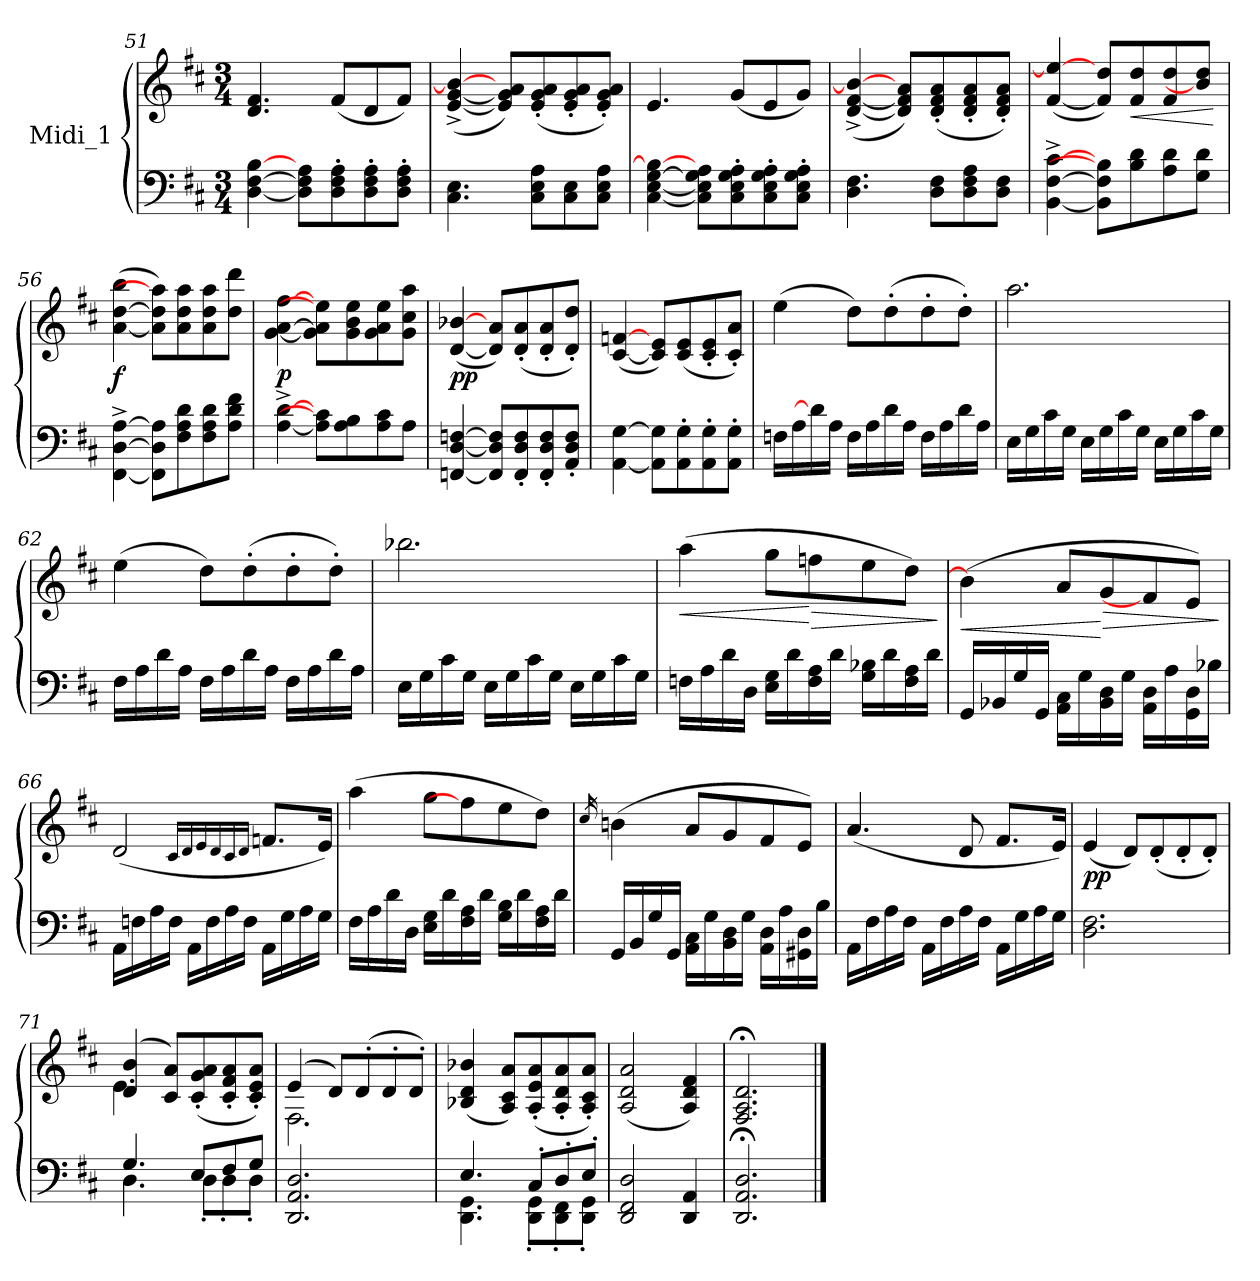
**kern	**kern	**dynam
*part1	*part1	*part1
*staff2	*staff1	*staff1/2
*I"Midi_1	*	*
*clefF4	*clefG2	*
*k[f#c#]	*k[f#c#]	*
*D:	*D:	*
*M3/4	*M3/4	*
*MM85	*MM85	*
=51	=51	=51
[4D\ [4F#\ [4B\	4.d/ 4.f#/	.
8D\] 8F#\] 8A\L	.	.
8D\' 8F#\' 8A\'	(<8f#/L	.
8D\' 8F#\' 8A\'	8d/	.
8D\' 8F#\' 8A\'J	8f#/J)	.
=52	=52	=52
4.C#\ 4.E\	(>[4e/^ [4g/^ 4b/_^	.
.	8e/] 8g/] 8a/L)	.
8C#\ 8E\ 8A\L	(<8e/' 8g/' 8a/'	.
8C#\ 8E\	8e/' 8g/' 8a/'	.
8C#\ 8E\ 8A\J	8e/' 8g/' 8a/'J)	.
=53	=53	=53
[4C#\ [4E\ [4G\ 4B\_	4.e/	.
8C#\] 8E\] 8G\] 8A\L	.	.
8C#\' 8E\' 8G\' 8A\'	(<8g/L	.
8C#\' 8E\' 8G\' 8A\'	8e/	.
8C#\' 8E\' 8G\' 8A\'J	8g/J)	.
!!LO:LB:g=z
=54	=54	=54
4.D\ 4.F#\	(>[4d/^ [4f#/^ 4b/_^	.
.	8d/] 8f#/] 8a/L)	.
8D\ 8F#\L	(<8d/' 8f#/' 8a/'	.
8D\ 8F#\ 8A\	8d/' 8f#/' 8a/'	.
8D\ 8F#\J	8d/' 8f#/' 8a/'J)	.
=55	=55	=55
[4BB\^ [4F#\^ [4c#\^	(>[4f#/ 4ee/_	.
8BB\] 8F#\] 8B\]L	8f#/] 8dd/L)	.
!	!	!LO:HP:b
8B\ 8d\	8f#/ 8dd/	<
8A\ 8d\	8f#/ 8dd/	.
8G\ 8d\J	8b/] 8dd/J	.
.	.	[
=56	=56	=56
!	!	!LO:DY:b
[4FF#\^ [4D\^ [4A\^	(>[4a\ [4dd\ 4bb\	f
8FF#\] 8D\] 8A\]L	8a\] 8dd\] 8aa\]L)	.
8F#\ 8A\ 8d\	8a\ 8dd\ 8aa\	.
8F#\ 8A\ 8d\	8a\ 8dd\ 8aa\	.
8A\ 8d\ 8f#\J	8dd\ 8ddd\J	.
=57	=57	=57
!	!	!LO:DY:b
[4A\^ [4d\^	[4g\ [4a\ [4ff#\	p
8A\] 8c#\]L	8g\] 8a\] 8ee\]L	.
8A\ 8B\	8g\ 8b\ 8ee\	.
8A\ 8c#\	8g\ 8a\ 8ee\	.
8A\J	8g\ 8cc#\ 8aa\J	.
=58	=58	=58
!	!	!LO:DY:b
[4FFn/ [4D/ [4Fn/	(>[4d/ [4b-X/	pp
8FF/] 8D/] 8F/]L	8d/] 8a/L)	.
8FF/' 8D/' 8F/'	(<8d/' 8a/'	.
8FF/' 8D/' 8F/'	8d/' 8a/'	.
8AA/' 8D/' 8F/'J	8d/' 8dd/'J)	.
=59	=59	=59
*	*MM85	*
[4AA\ [4G\	(>[4c#i/ [4fn/	.
8AA\] 8G\]L	8c#/] 8e/L)	.
8AA\' 8G\'	(<8c#/ 8e/	.
8AA\' 8G\'	8c#/' 8e/'	.
8AA\' 8G\'J	8c#/' 8a/'J)	.
!!LO:PB:g=z
=60	=60	=60
16Fn\LL	(>4ee\	.
16A\	.	.
16d\]	.	.
16A\JJ	.	.
16F\LL	8dd\L)	.
16A\	.	.
16d\	(>8dd'\	.
16A\JJ	.	.
16F\LL	8dd'\	.
16A\	.	.
16d\	8dd'\J)	.
16A\JJ	.	.
=61	=61	=61
16E\LL	2.aa\	.
16G\	.	.
16c#\	.	.
16G\JJ	.	.
16E\LL	.	.
16G\	.	.
16c#\	.	.
16G\JJ	.	.
16E\LL	.	.
16G\	.	.
16c#\	.	.
16G\JJ	.	.
=62	=62	=62
16F#i\LL	(>4ee\	.
16A\	.	.
16d\	.	.
16A\JJ	.	.
16F#\LL	8dd\L)	.
16A\	.	.
16d\	(>8dd'\	.
16A\JJ	.	.
16F#\LL	8dd'\	.
16A\	.	.
16d\	8dd'\J)	.
16A\JJ	.	.
=63	=63	=63
16E\LL	2.bb-X\	.
16G\	.	.
16c#\	.	.
16G\JJ	.	.
16E\LL	.	.
16G\	.	.
16c#\	.	.
16G\JJ	.	.
16E\LL	.	.
16G\	.	.
16c#\	.	.
16G\JJ	.	.
!!LO:LB:g=z
=64	=64	=64
*	*MM85	*
!	!	!LO:HP:b
16Fn\LL	(>4aa\	<
16A\	.	.
16d\	.	.
16D\JJ	.	.
16E\ 16G\LL	8gg\L	.
16d\	.	.
!	!	!LO:HP:n=1:b
16F\ 16A\	8ffn\	[ >
16d\JJ	.	.
16G\ 16B-X\LL	8ee\	.
16d\	.	.
16F\ 16A\	8dd\J)	.
16d\JJ	.	.
.	.	]
=65	=65	=65
!	!	!LO:HP:b
16GG/LL	(>4b-\]	<
16BB-X/	.	.
16G/	.	.
16GG/JJ	.	.
16AA\ 16C#i\LL	8a/L	.
16G\	.	.
!	!	!LO:HP:n=1:b
16BB-\ 16D\	8g/	[ >
16G\JJ	.	.
16AA\ 16D\LL	8f/]	.
16A\	.	.
16GG\ 16D\	8e/J)	.
16B-X\JJ	.	.
.	.	]
=66	=66	=66
16AA\LL	(<2d/	.
16Fn\	.	.
16A\	.	.
16F\JJ	.	.
16AA\LL	.	.
16F\	.	.
16A\	.	.
16F\JJ	.	.
.	16qc#/LL	.
.	16qd/	.
.	16qe/	.
.	16qd/	.
.	16qc#/	.
.	16qd/JJ	.
16AA\LL	8.fn/L	.
16G\	.	.
16A\	.	.
16G\JJ	16e/Jk)	.
=67	=67	=67
16F#i\LL	(>4aa\	.
16A\	.	.
16d\	.	.
16D\JJ	.	.
16E\ 16G\LL	8gg\L	.
16d\	.	.
16F#\ 16A\	8ff#i\]	.
16d\JJ	.	.
16G\ 16B\LL	8ee\	.
16d\	.	.
16F#\ 16A\	8dd\J)	.
16d\JJ	.	.
!!LO:LB:g=z
=68	=68	=68
*	*MM85	*
.	16qcc#/	.
16GG/LL	(>4bni\	.
16BB/	.	.
16G/	.	.
16GG/JJ	.	.
16AA\ 16C#i\LL	8a/L	.
16G\	.	.
16BB\ 16D\	8g/	.
16G\JJ	.	.
16AA\ 16D\LL	8f#/	.
16A\	.	.
16GG#X\ 16D\	8e/J)	.
16B\JJ	.	.
=69	=69	=69
16AA\LL	(<4.a/	.
16F#\	.	.
16A\	.	.
16F#\JJ	.	.
16AA\LL	.	.
16F#\	.	.
16A\	8d/	.
16F#\JJ	.	.
16AA\LL	8.f#/L	.
16G\	.	.
16A\	.	.
16G\JJ	16e/Jk)	.
=70	=70	=70
!	!	!LO:DY:b
2.D\ 2.F#\	(<4e/	pp
.	8d/L)	.
.	(<8d'/	.
.	8d'/	.
.	8d'/J)	.
=71	=71	=71
*^	*^	*
4.G/	4.D\	(>4d/ 4b/	4.e\	.
.	.	8c#/ 8a/L)	.	.
8E/L	8D'\L	(>8c#/' 8g/' 8a/'	4ryy	.
8F#/	8D'\	8c#/' 8f#/' 8a/'	.	.
8G/J	8D'\J	8c#/' 8e/' 8a/'J)	8ryy	.
*v	*v	*	*	*
=72	=72	=72	=72
2.DD/ 2.AA/ 2.D/	(>4e/	2.F#\	.
.	8d/L)	.	.
.	(>8d'/	.	.
.	8d'/	.	.
.	8d'/J)	.	.
*	*v	*v	*
!!LO:LB:g=z
=73	=73	=73
*^	*	*
4.E/	4.DD\ 4.GG\	(<4B-X/ 4d/ 4b-X/	.
.	.	8A/ 8c#/ 8a/L)	.
8C#'/L	8DD\' 8GG\'L	(>8A/' 8e/' 8a/'	.
8D'/	8DD\' 8FF#\'	8A/' 8d/' 8a/'	.
8E'/J	8DD\' 8GG\'J	8A/' 8c#/' 8a/'J)	.
*v	*v	*	*
=74	=74	=74
2DD/ 2FF#/ 2D/	(<2A/ 2d/ 2a/	.
4DD/ 4AA/	4A/ 4d/ 4f#/)	.
=75	=75	=75
2.DD/;< 2.AA/;< 2.D/;<	2.F#/;< 2.A/;< 2.d/;<	.
==	==	==
*-	*-	*-
